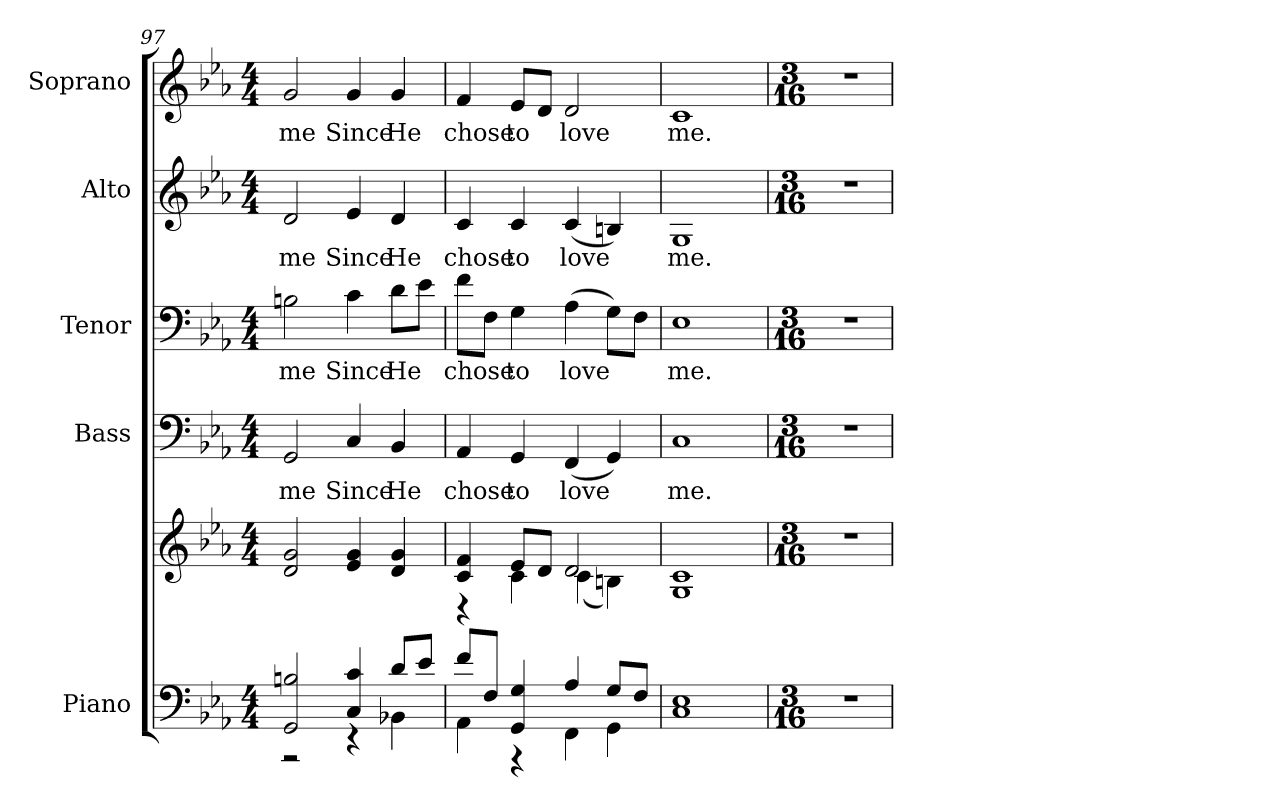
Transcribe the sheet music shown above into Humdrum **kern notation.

**kern	**kern	**kern	**text	**kern	**text	**kern	**text	**kern	**text
*part5	*part5	*part4	*part4	*part3	*part3	*part2	*part2	*part1	*part1
*staff6	*staff5	*staff4	*staff4	*staff3	*staff3	*staff2	*staff2	*staff1	*staff1
*I"Piano	*	*I"Bass	*	*I"Tenor	*	*I"Alto	*	*I"Soprano	*
*I'Pno.	*	*I'B.	*	*I'T.	*	*I'A.	*	*I'S.	*
!!LO:PB:g=z
*clefF4	*clefG2	*clefF4	*	*clefF4	*	*clefG2	*	*clefG2	*
*k[b-e-a-]	*k[b-e-a-]	*k[b-e-a-]	*	*k[b-e-a-]	*	*k[b-e-a-]	*	*k[b-e-a-]	*
*E-:	*E-:	*E-:	*	*E-:	*	*E-:	*	*E-:	*
*M4/4	*M4/4	*M4/4	*	*M4/4	*	*M4/4	*	*M4/4	*
=97	=97	=97	=97	=97	=97	=97	=97	=97	=97
*^	*	*	*	*	*	*	*	*	*
!	!	!	!	!LO:LY:b:color=#000000	!	!	!	!	!	!
!	!	!	!	!	!	!LO:LY:b:color=#000000	!	!	!	!
!	!	!	!	!	!	!	!	!LO:LY:b:color=#000000	!	!
!	!	!	!	!	!	!	!	!	!	!LO:LY:b:color=#000000
2GGi/ 2Bni	2r	2di/ 2gi	2GGi/	me	2Bni\	me	2di/	me	2gi/	me
!	!	!	!	!LO:LY:b:color=#000000	!	!	!	!	!	!
!	!	!	!	!	!	!LO:LY:b:color=#000000	!	!	!	!
!	!	!	!	!	!	!	!	!LO:LY:b:color=#000000	!	!
!	!	!	!	!	!	!	!	!	!	!LO:LY:b:color=#000000
4Ci/ 4ci	4r	4e-i/ 4gi	4Ci/	Since	4ci\	Since	4e-i/	Since	4gi/	Since
!	!	!	!	!LO:LY:b:color=#000000	!	!	!	!	!	!
!	!	!	!	!	!	!LO:LY:b:color=#000000	!	!	!	!
!	!	!	!	!	!	!	!	!LO:LY:b:color=#000000	!	!
!	!	!	!	!	!	!	!	!	!	!LO:LY:b:color=#000000
8di/L	4BB-Xi\	4di/ 4gi	4BB-i/	He	8di\L	He	4di/	He	4gi/	He
8e-i/J	.	.	.	.	8e-i\J	.	.	.	.	.
=98	=98	=98	=98	=98	=98	=98	=98	=98	=98	=98
*	*	*^	*	*	*	*	*	*	*	*
!	!	!	!	!	!LO:LY:b:color=#000000	!	!	!	!	!	!
!	!	!	!	!	!	!	!LO:LY:b:color=#000000	!	!	!	!
!	!	!	!	!	!	!	!	!	!LO:LY:b:color=#000000	!	!
!	!	!	!	!	!	!	!	!	!	!	!LO:LY:b:color=#000000
8fi/L	4AA-i\	4ci/ 4fi	4r	4AA-i/	chose	8fi\L	chose	4ci/	chose	4fi/	chose
8Fi/J	.	.	.	.	.	8Fi\J	.	.	.	.	.
!	!	!	!	!	!LO:LY:b:color=#000000	!	!	!	!	!	!
!	!	!	!	!	!	!	!LO:LY:b:color=#000000	!	!	!	!
!	!	!	!	!	!	!	!	!	!LO:LY:b:color=#000000	!	!
!	!	!	!	!	!	!	!	!	!	!	!LO:LY:b:color=#000000
4GGi/ 4Gi	4r	8e-i/L	4ci\	4GGi/	to	4Gi\	to	4ci/	to	8e-i/L	to
.	.	8di/J	.	.	.	.	.	.	.	8di/J	.
!	!	!	!	!	!LO:LY:b:color=#000000	!	!	!	!	!	!
!	!	!	!	!	!	!	!LO:LY:b:color=#000000	!	!	!	!
!	!	!	!	!	!	!	!	!	!LO:LY:b:color=#000000	!	!
!	!	!	!	!	!	!	!	!	!	!	!LO:LY:b:color=#000000
4A-i/	4FFi\	2di/	(4ci\	(4FFi/	love	(4A-i\	love	(4ci/	love	2di/	love
8Gi/L	4GGi\	.	4Bni\)	4GGi/)	.	8Gi\L)	.	4Bni/)	.	.	.
8Fi/J	.	.	.	.	.	8Fi\J	.	.	.	.	.
*v	*v	*	*	*	*	*	*	*	*	*	*
*	*v	*v	*	*	*	*	*	*	*	*
!!LO:PB:g=z
=99	=99	=99	=99	=99	=99	=99	=99	=99	=99
!	!	!	!LO:LY:b:color=#000000	!	!	!	!	!	!
!	!	!	!	!	!LO:LY:b:color=#000000	!	!	!	!
!	!	!	!	!	!	!	!LO:LY:b:color=#000000	!	!
!	!	!	!	!	!	!	!	!	!LO:LY:b:color=#000000
1Ci 1E-i	1Gi 1ci	1Ci	me.	1E-i	me.	1Gi	me.	1ci	me.
=100	=100	=100	=100	=100	=100	=100	=100	=100	=100
*M3/16	*M3/16	*M3/16	*	*M3/16	*	*M3/16	*	*M3/16	*
!LO:N:vis=1	!LO:N:vis=1	!LO:N:vis=1	!	!LO:N:vis=1	!	!LO:N:vis=1	!	!LO:N:vis=1	!
8.r	8.r	8.r	.	8.r	.	8.r	.	8.r	.
=	=	=	=	=	=	=	=	=	=
*-	*-	*-	*-	*-	*-	*-	*-	*-	*-
